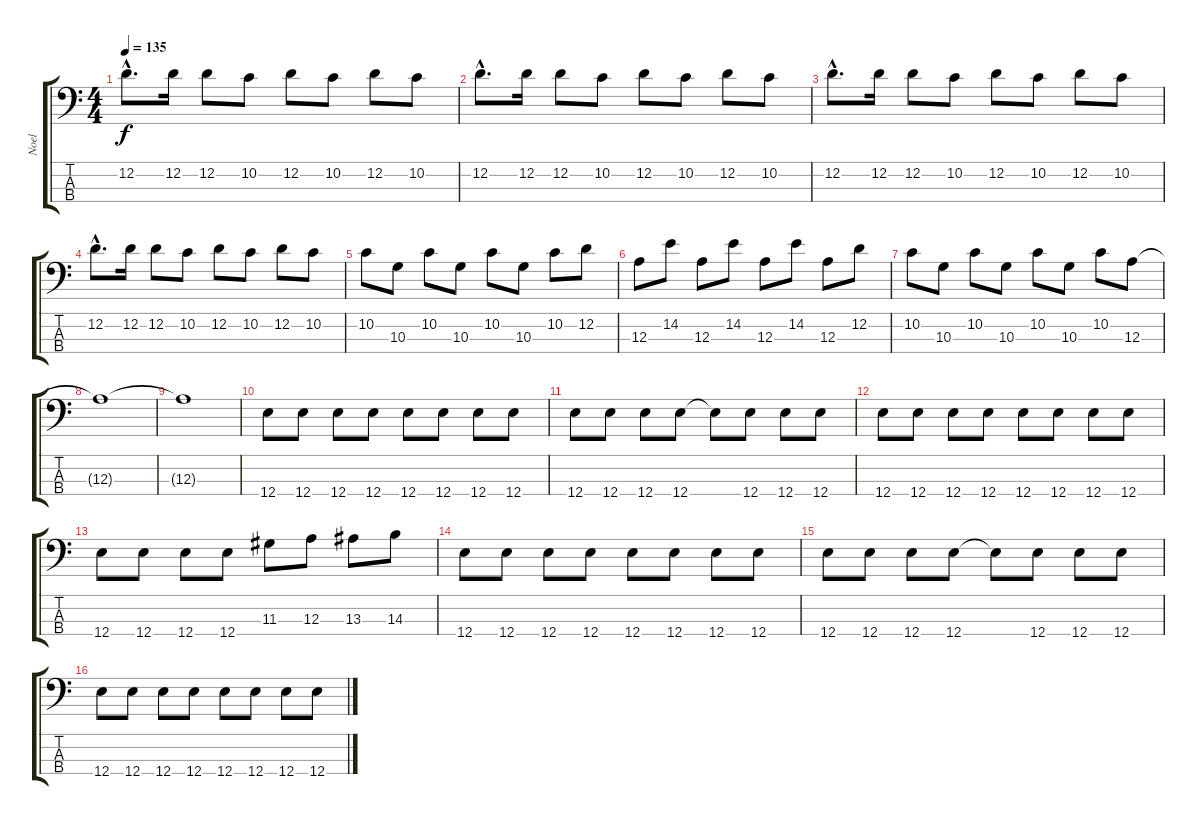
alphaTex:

\track ("Noel" "Noel") {instrument electricbassfinger}
\staff {score tabs}
\tuning (G2 D2 A1 E1) {hide}
\ts (4 4)
\tempo 135
\clef f4
\ks c
12.2{hac}.8{d dy f} 12.2.16 12.2.8 10.2.8 12.2.8 10.2.8 12.2.8 10.2.8 |
12.2{hac}.8{d} 12.2.16 12.2.8 10.2.8 12.2.8 10.2.8 12.2.8 10.2.8 |
12.2{hac}.8{d} 12.2.16 12.2.8 10.2.8 12.2.8 10.2.8 12.2.8 10.2.8 |
12.2{hac}.8{d} 12.2.16 12.2.8 10.2.8 12.2.8 10.2.8 12.2.8 10.2.8 |
10.2.8 10.3.8 10.2.8 10.3.8 10.2.8 10.3.8 10.2.8 12.2.8 |
12.3.8 14.2.8 12.3.8 14.2.8 12.3.8 14.2.8 12.3.8 12.2.8 |
10.2.8 10.3.8 10.2.8 10.3.8 10.2.8 10.3.8 10.2.8 12.3.8 |
12.3{t}.1 |
12.3{t}.1 |
12.4.8 12.4.8 12.4.8 12.4.8 12.4.8 12.4.8 12.4.8 12.4.8 |
12.4.8 12.4.8 12.4.8 12.4.8 12.4{t}.8 12.4.8 12.4.8 12.4.8 |
12.4.8 12.4.8 12.4.8 12.4.8 12.4.8 12.4.8 12.4.8 12.4.8 |
12.4.8 12.4.8 12.4.8 12.4.8 11.3.8 12.3.8 13.3.8 14.3.8 |
12.4.8 12.4.8 12.4.8 12.4.8 12.4.8 12.4.8 12.4.8 12.4.8 |
12.4.8 12.4.8 12.4.8 12.4.8 12.4{t}.8 12.4.8 12.4.8 12.4.8 |
12.4.8 12.4.8 12.4.8 12.4.8 12.4.8 12.4.8 12.4.8 12.4.8
